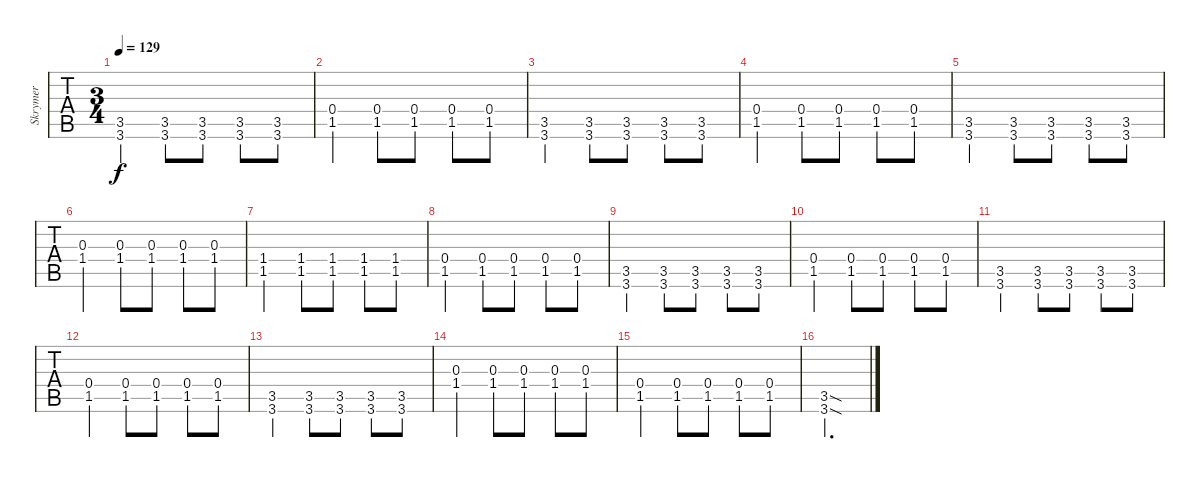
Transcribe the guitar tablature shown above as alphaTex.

\track ("Skrymer" "Skrymer") {instrument distortionguitar}
\staff {tabs}
\tuning (E4 B3 G3 D3 A2 E2) {hide}
\ts (3 4)
\tempo 129
\clef g2
\ks c
(3.5 3.6).4{dy f} (3.5 3.6).8 (3.5 3.6).8 (3.5 3.6).8 (3.5 3.6).8 |
(0.4 1.5).4 (0.4 1.5).8 (0.4 1.5).8 (0.4 1.5).8 (0.4 1.5).8 |
(3.5 3.6).4 (3.5 3.6).8 (3.5 3.6).8 (3.5 3.6).8 (3.5 3.6).8 |
(0.4 1.5).4 (0.4 1.5).8 (0.4 1.5).8 (0.4 1.5).8 (0.4 1.5).8 |
(3.5 3.6).4 (3.5 3.6).8 (3.5 3.6).8 (3.5 3.6).8 (3.5 3.6).8 |
(0.3 1.4).4 (0.3 1.4).8 (0.3 1.4).8 (0.3 1.4).8 (0.3 1.4).8 |
(1.4 1.5).4 (1.4 1.5).8 (1.4 1.5).8 (1.4 1.5).8 (1.4 1.5).8 |
(0.4 1.5).4 (0.4 1.5).8 (0.4 1.5).8 (0.4 1.5).8 (0.4 1.5).8 |
(3.5 3.6).4 (3.5 3.6).8 (3.5 3.6).8 (3.5 3.6).8 (3.5 3.6).8 |
(0.4 1.5).4 (0.4 1.5).8 (0.4 1.5).8 (0.4 1.5).8 (0.4 1.5).8 |
(3.5 3.6).4 (3.5 3.6).8 (3.5 3.6).8 (3.5 3.6).8 (3.5 3.6).8 |
(0.4 1.5).4 (0.4 1.5).8 (0.4 1.5).8 (0.4 1.5).8 (0.4 1.5).8 |
(3.5 3.6).4 (3.5 3.6).8 (3.5 3.6).8 (3.5 3.6).8 (3.5 3.6).8 |
(0.3 1.4).4 (0.3 1.4).8 (0.3 1.4).8 (0.3 1.4).8 (0.3 1.4).8 |
(0.4 1.5).4 (0.4 1.5).8 (0.4 1.5).8 (0.4 1.5).8 (0.4 1.5).8 |
(3.5{sod} 3.6{sod}).2{d volume 16 instrument distortionguitar}
